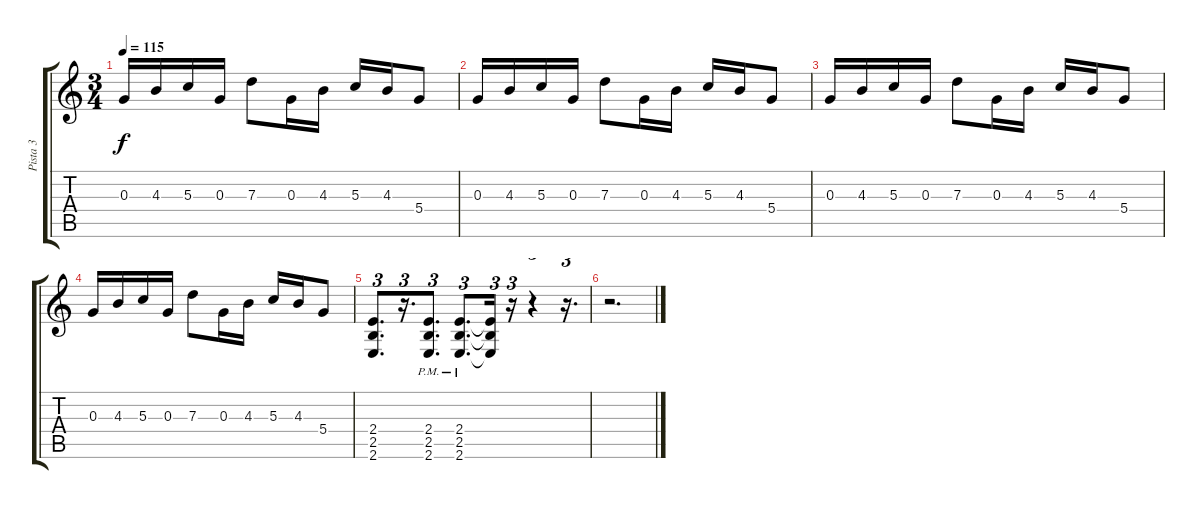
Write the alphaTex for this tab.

\track ("Pista 3" "Pista 3") {instrument distortionguitar}
\staff {score tabs}
\tuning (E4 B3 G3 D3 A2 D2) {hide}
\ts (3 4)
\tempo 115
\clef g2
\ks c
0.3.16{dy f} 4.3.16 5.3.16 0.3.16 7.3.8 0.3.16 4.3.16 5.3.16 4.3.16 5.4.8 |
0.3.16 4.3.16 5.3.16 0.3.16 7.3.8 0.3.16 4.3.16 5.3.16 4.3.16 5.4.8 |
0.3.16 4.3.16 5.3.16 0.3.16 7.3.8 0.3.16 4.3.16 5.3.16 4.3.16 5.4.8 |
0.3.16 4.3.16 5.3.16 0.3.16 7.3.8 0.3.16 4.3.16 5.3.16 4.3.16 5.4.8 |
(2.4 2.5 2.6).8{d tu (3 2)} r.16{d tu (3 2)} (2.4{pm} 2.5{pm} 2.6{pm}).8{d tu (3 2)} (2.4{pm} 2.5{pm} 2.6{pm}).8{d tu (3 2)} (2.4{t} 2.5{t} 2.6{t}).16{tu (3 2)} r.16{tu (3 2)} r.4{tu (3 2)} r.16{d tu (3 2)} |
r.2{d}
